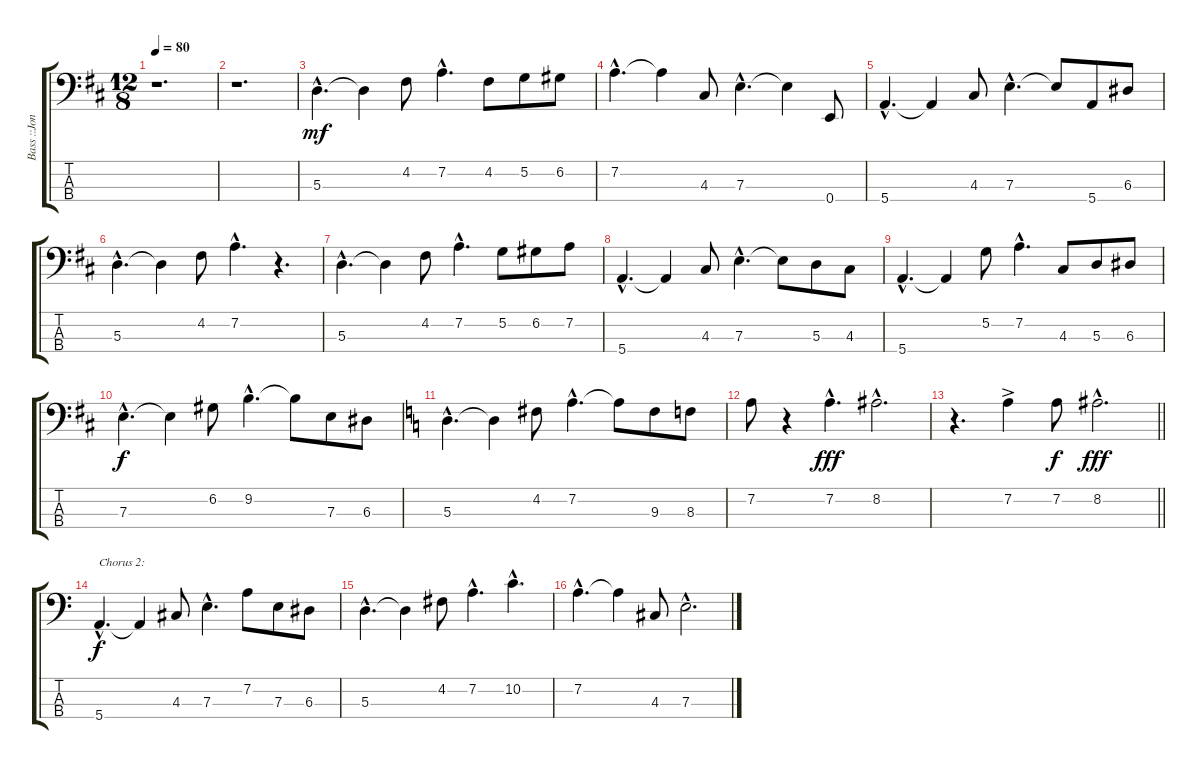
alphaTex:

\track ("Bass ::Jones::" "Bass ::Jon") {instrument electricbassfinger}
\staff {score tabs}
\tuning (G2 D2 A1 E1) {hide}
\ts (12 8)
\tempo 80
\clef f4
\ks d
r.1{d dy mf instrument electricbassfinger} |
r.1{d} |
5.3{hac}.4{d} 5.3{t}.4 4.2.8 7.2{hac}.4{d} 4.2.8 5.2.8 6.2.8 |
7.2{hac}.4{d} 7.2{t}.4 4.3.8 7.3{hac}.4{d} 7.3{t}.4 0.4.8 |
5.4{hac}.4{d} 5.4{t}.4 4.3.8 7.3{hac}.4{d} 7.3{t}.8 5.4.8 6.3.8 |
5.3{hac}.4{d} 5.3{t}.4 4.2.8 7.2{hac}.4{d} r.4{d} |
5.3{hac}.4{d} 5.3{t}.4 4.2.8 7.2{hac}.4{d} 5.2.8 6.2.8 7.2.8 |
5.4{hac}.4{d} 5.4{t}.4 4.3.8 7.3{hac}.4{d} 7.3{t}.8 5.3.8 4.3.8 |
5.4{hac}.4{d} 5.4{t}.4 5.2.8 7.2{hac}.4{d} 4.3.8 5.3.8 6.3.8 |
7.3{hac}.4{d dy f} 7.3{t}.4 6.2.8 9.2{hac}.4{d} 9.2{t}.8 7.3.8 6.3.8 |
\ks c
5.3{hac}.4{d} 5.3{t}.4 4.2.8 7.2{hac}.4{d} 7.2{t}.8 9.3.8 8.3.8 |
7.2.8 r.4 7.2{hac}.4{d dy fff} 8.2{hac}.2{d} |
\barLineRight lightlight
r.4{d} 7.2{ac}.4 7.2.8{dy f} 8.2{hac}.2{d dy fff} |
5.4{hac}.4{d txt "Chorus 2:" dy f} 5.4{t}.4 4.3.8 7.3{hac}.4{d} 7.2.8 7.3.8 6.3.8 |
5.3{hac}.4{d} 5.3{t}.4 4.2.8 7.2{hac}.4{d} 10.2{hac}.4{d} |
7.2{hac}.4{d} 7.2{t}.4 4.3.8 7.3{hac}.2{d}
